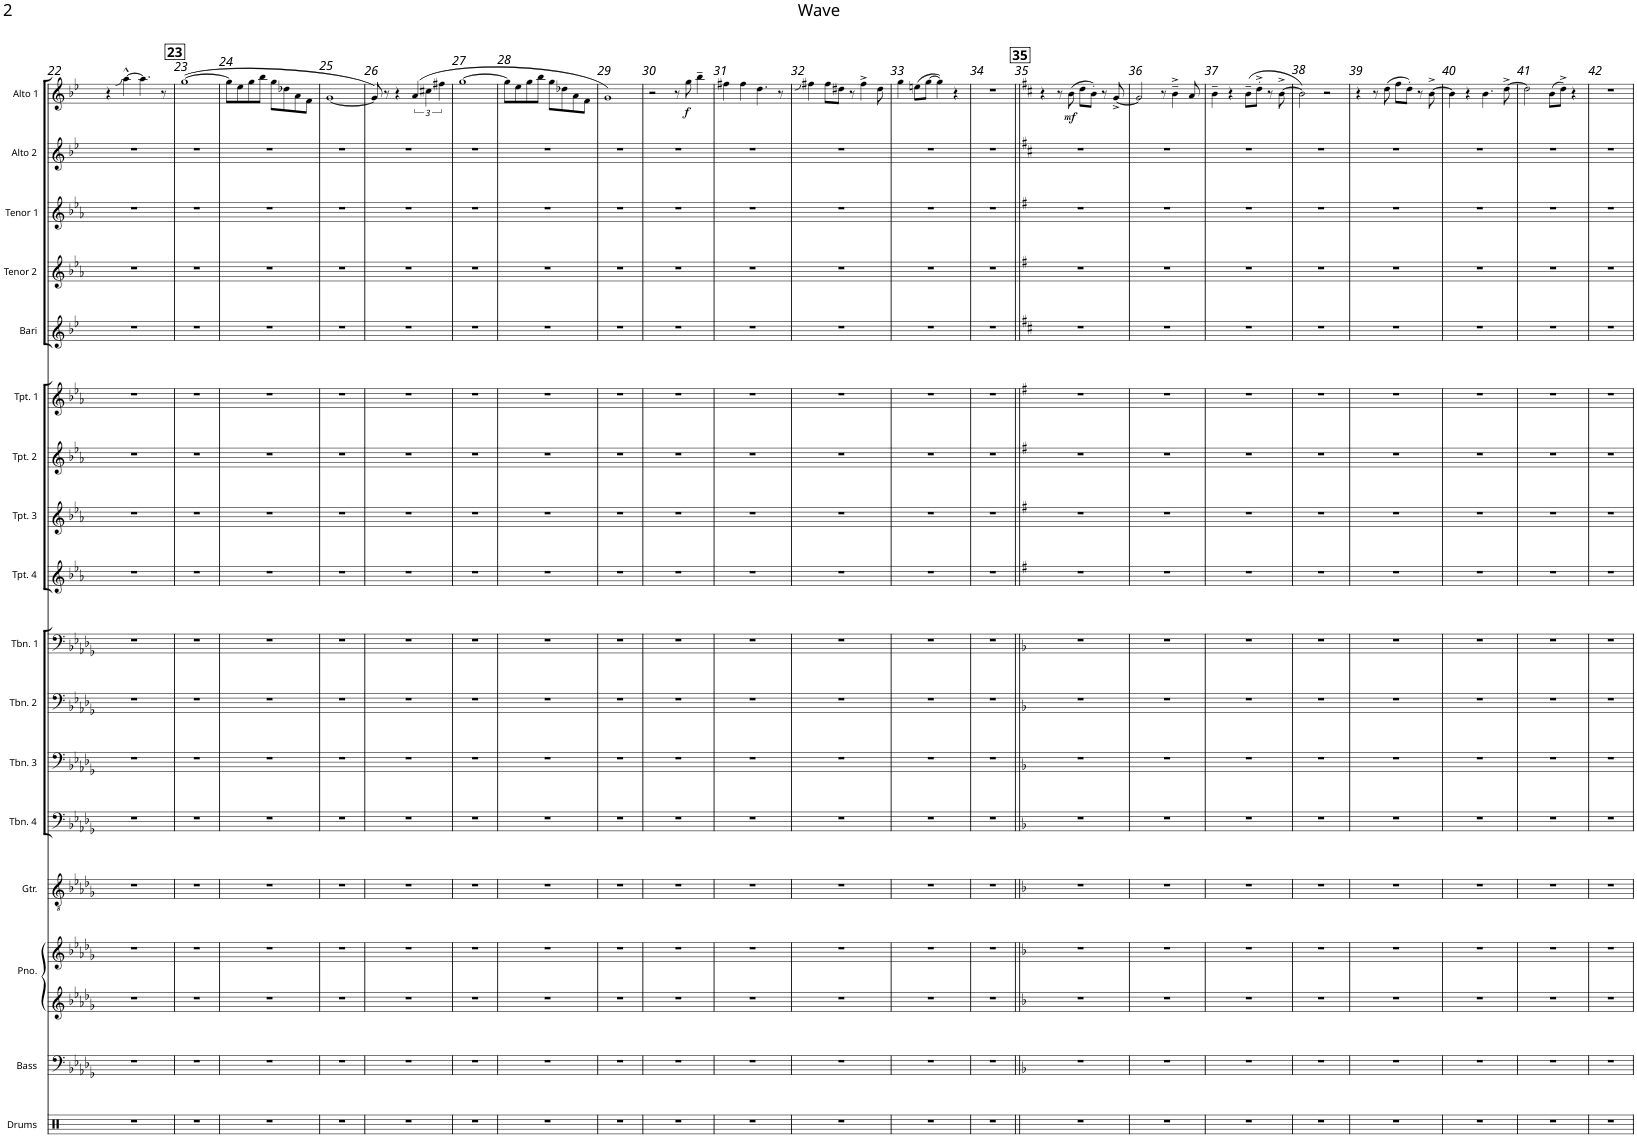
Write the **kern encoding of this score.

**kern	**kern	**kern	**kern	**kern	**kern	**kern	**kern	**kern	**kern	**kern	**kern	**kern	**kern	**kern	**kern	**kern	**kern	**dynam
*part18	*part17	*part16	*part15	*part14	*part13	*part12	*part11	*part10	*part9	*part8	*part7	*part6	*part5	*part4	*part3	*part2	*part1	*part1
*staff18	*staff17	*staff16	*staff15	*staff14	*staff13	*staff12	*staff11	*staff10	*staff9	*staff8	*staff7	*staff6	*staff5	*staff4	*staff3	*staff2	*staff1	*staff1
*I"Drums	*I"Bass	*I"Piano	*I"Piano	*I"Guitar	*I"Trombone 4	*I"Trombone 3	*I"Trombone 2	*I"Trombone 1	*I"Trumpet 4	*I"Trumpet 3	*I"Trumpet 2	*I"Trumpet 1	*I"Bari Sax	*I"Tenor Sax 2	*I"Tenor Sax 1	*I"Alto Sax 2	*I"Alto Sax 1	*
*I'Drums	*I'Bass	*I'Pno	*I'Pno.	*I'Gtr.	*I'Tbn. 4	*I'Tbn. 3	*I'Tbn. 2	*I'Tbn. 1	*I'Tpt. 4	*I'Tpt. 3	*I'Tpt. 2	*I'Tpt. 1	*I'Bari	*I'Tenor 2	*I'Tenor 1	*I'Alto 2	*I'Alto 1	*
!!LO:PB:g=z
*clefX	*clefF4	*clefG2	*clefG2	*clefGv2	*clefF4	*clefF4	*clefF4	*clefF4	*clefG2	*clefG2	*clefG2	*clefG2	*clefG2	*clefG2	*clefG2	*clefG2	*clefG2	*
*	*Trd7c12	*	*	*	*	*	*	*	*Trd1c2	*Trd1c2	*Trd1c2	*Trd1c2	*Trd12c21	*Trd8c14	*Trd8c14	*Trd5c9	*Trd5c9	*
*k[]	*k[b-e-a-d-g-]	*k[b-e-a-d-g-]	*k[b-e-a-d-g-]	*k[b-e-a-d-g-]	*k[b-e-a-d-g-]	*k[b-e-a-d-g-]	*k[b-e-a-d-g-]	*k[b-e-a-d-g-]	*k[b-e-a-]	*k[b-e-a-]	*k[b-e-a-]	*k[b-e-a-]	*k[b-e-]	*k[b-e-a-]	*k[b-e-a-]	*k[b-e-]	*k[b-e-]	*
*M4/4	*M4/4	*M4/4	*M4/4	*M4/4	*M4/4	*M4/4	*M4/4	*M4/4	*M4/4	*M4/4	*M4/4	*M4/4	*M4/4	*M4/4	*M4/4	*M4/4	*M4/4	*
=22	=22	=22	=22	=22	=22	=22	=22	=22	=22	=22	=22	=22	=22	=22	=22	=22	=22	=22
1r	1r	1r	1r	1r	1r	1r	1r	1r	1r	1r	1r	1r	1r	1r	1r	1r	4r	.
.	.	.	.	.	.	.	.	.	.	.	.	.	.	.	.	.	[4aa^^\	.
.	.	.	.	.	.	.	.	.	.	.	.	.	.	.	.	.	4.aa\]	.
.	.	.	.	.	.	.	.	.	.	.	.	.	.	.	.	.	8r	.
!!LO:REH:place=s1:a:B:rj:fs=14:t=23
=23	=23	=23	=23	=23	=23	=23	=23	=23	=23	=23	=23	=23	=23	=23	=23	=23	=23	=23
1r	1r	1r	1r	1r	1r	1r	1r	1r	1r	1r	1r	1r	1r	1r	1r	1r	([1gg	.
=24	=24	=24	=24	=24	=24	=24	=24	=24	=24	=24	=24	=24	=24	=24	=24	=24	=24	=24
1r	1r	1r	1r	1r	1r	1r	1r	1r	1r	1r	1r	1r	1r	1r	1r	1r	8gg\L]	.
.	.	.	.	.	.	.	.	.	.	.	.	.	.	.	.	.	8ee-\	.
.	.	.	.	.	.	.	.	.	.	.	.	.	.	.	.	.	8gg\	.
.	.	.	.	.	.	.	.	.	.	.	.	.	.	.	.	.	8bb-\J	.
.	.	.	.	.	.	.	.	.	.	.	.	.	.	.	.	.	8gg\L	.
.	.	.	.	.	.	.	.	.	.	.	.	.	.	.	.	.	8dd-X\	.
.	.	.	.	.	.	.	.	.	.	.	.	.	.	.	.	.	8a\	.
.	.	.	.	.	.	.	.	.	.	.	.	.	.	.	.	.	8f\J	.
=25	=25	=25	=25	=25	=25	=25	=25	=25	=25	=25	=25	=25	=25	=25	=25	=25	=25	=25
1r	1r	1r	1r	1r	1r	1r	1r	1r	1r	1r	1r	1r	1r	1r	1r	1r	[1g	.
=26	=26	=26	=26	=26	=26	=26	=26	=26	=26	=26	=26	=26	=26	=26	=26	=26	=26	=26
1r	1r	1r	1r	1r	1r	1r	1r	1r	1r	1r	1r	1r	1r	1r	1r	1r	8g/])	.
.	.	.	.	.	.	.	.	.	.	.	.	.	.	.	.	.	8r	.
.	.	.	.	.	.	.	.	.	.	.	.	.	.	.	.	.	4r	.
.	.	.	.	.	.	.	.	.	.	.	.	.	.	.	.	.	(6a/	.
.	.	.	.	.	.	.	.	.	.	.	.	.	.	.	.	.	6cc#X\	.
.	.	.	.	.	.	.	.	.	.	.	.	.	.	.	.	.	6ff#X\	.
=27	=27	=27	=27	=27	=27	=27	=27	=27	=27	=27	=27	=27	=27	=27	=27	=27	=27	=27
1r	1r	1r	1r	1r	1r	1r	1r	1r	1r	1r	1r	1r	1r	1r	1r	1r	[1gg	.
=28	=28	=28	=28	=28	=28	=28	=28	=28	=28	=28	=28	=28	=28	=28	=28	=28	=28	=28
1r	1r	1r	1r	1r	1r	1r	1r	1r	1r	1r	1r	1r	1r	1r	1r	1r	8gg\L]	.
.	.	.	.	.	.	.	.	.	.	.	.	.	.	.	.	.	8ee-\	.
.	.	.	.	.	.	.	.	.	.	.	.	.	.	.	.	.	8gg\	.
.	.	.	.	.	.	.	.	.	.	.	.	.	.	.	.	.	8bb-\J	.
.	.	.	.	.	.	.	.	.	.	.	.	.	.	.	.	.	8gg\L	.
.	.	.	.	.	.	.	.	.	.	.	.	.	.	.	.	.	8dd-X\	.
.	.	.	.	.	.	.	.	.	.	.	.	.	.	.	.	.	8a\	.
.	.	.	.	.	.	.	.	.	.	.	.	.	.	.	.	.	8f\J	.
=29	=29	=29	=29	=29	=29	=29	=29	=29	=29	=29	=29	=29	=29	=29	=29	=29	=29	=29
1r	1r	1r	1r	1r	1r	1r	1r	1r	1r	1r	1r	1r	1r	1r	1r	1r	1g)	.
=30	=30	=30	=30	=30	=30	=30	=30	=30	=30	=30	=30	=30	=30	=30	=30	=30	=30	=30
1r	1r	1r	1r	1r	1r	1r	1r	1r	1r	1r	1r	1r	1r	1r	1r	1r	2r	.
.	.	.	.	.	.	.	.	.	.	.	.	.	.	.	.	.	8r	.
!	!	!	!	!	!	!	!	!	!	!	!	!	!	!	!	!	!	!LO:DY:b
.	.	.	.	.	.	.	.	.	.	.	.	.	.	.	.	.	8gg\	f
.	.	.	.	.	.	.	.	.	.	.	.	.	.	.	.	.	4bb-~\	.
=31	=31	=31	=31	=31	=31	=31	=31	=31	=31	=31	=31	=31	=31	=31	=31	=31	=31	=31
1r	1r	1r	1r	1r	1r	1r	1r	1r	1r	1r	1r	1r	1r	1r	1r	1r	4ff#X\	.
.	.	.	.	.	.	.	.	.	.	.	.	.	.	.	.	.	4ff#\	.
.	.	.	.	.	.	.	.	.	.	.	.	.	.	.	.	.	4.dd\	.
.	.	.	.	.	.	.	.	.	.	.	.	.	.	.	.	.	8r	.
=32	=32	=32	=32	=32	=32	=32	=32	=32	=32	=32	=32	=32	=32	=32	=32	=32	=32	=32
1r	1r	1r	1r	1r	1r	1r	1r	1r	1r	1r	1r	1r	1r	1r	1r	1r	4ff#X\	.
.	.	.	.	.	.	.	.	.	.	.	.	.	.	.	.	.	8ff#\L	.
.	.	.	.	.	.	.	.	.	.	.	.	.	.	.	.	.	8dd#X\J	.
.	.	.	.	.	.	.	.	.	.	.	.	.	.	.	.	.	8r	.
.	.	.	.	.	.	.	.	.	.	.	.	.	.	.	.	.	4ff#^\	.
.	.	.	.	.	.	.	.	.	.	.	.	.	.	.	.	.	8dd#\	.
=33	=33	=33	=33	=33	=33	=33	=33	=33	=33	=33	=33	=33	=33	=33	=33	=33	=33	=33
1r	1r	1r	1r	1r	1r	1r	1r	1r	1r	1r	1r	1r	1r	1r	1r	1r	4gg\	.
.	.	.	.	.	.	.	.	.	.	.	.	.	.	.	.	.	(8een\L	.
.	.	.	.	.	.	.	.	.	.	.	.	.	.	.	.	.	[8gg\J	.
.	.	.	.	.	.	.	.	.	.	.	.	.	.	.	.	.	4gg\])	.
.	.	.	.	.	.	.	.	.	.	.	.	.	.	.	.	.	4r	.
=34	=34	=34	=34	=34	=34	=34	=34	=34	=34	=34	=34	=34	=34	=34	=34	=34	=34	=34
1r	1r	1r	1r	1r	1r	1r	1r	1r	1r	1r	1r	1r	1r	1r	1r	1r	1r	.
!!LO:REH:place=s1:a:B:rj:fs=14:t=35
=35||	=35||	=35||	=35||	=35||	=35||	=35||	=35||	=35||	=35||	=35||	=35||	=35||	=35||	=35||	=35||	=35||	=35||	=35||
*	*k[b-]	*k[b-]	*k[b-]	*k[b-]	*k[b-]	*k[b-]	*k[b-]	*k[b-]	*k[f#]	*k[f#]	*k[f#]	*k[f#]	*k[f#c#]	*k[f#]	*k[f#]	*k[f#c#]	*k[f#c#]	*
1r	1r	1r	1r	1r	1r	1r	1r	1r	1r	1r	1r	1r	1r	1r	1r	1r	4r	.
.	.	.	.	.	.	.	.	.	.	.	.	.	.	.	.	.	8r	.
!	!	!	!	!	!	!	!	!	!	!	!	!	!	!	!	!	!	!LO:DY:b
.	.	.	.	.	.	.	.	.	.	.	.	.	.	.	.	.	(8b\	mf
.	.	.	.	.	.	.	.	.	.	.	.	.	.	.	.	.	8dd\L	.
.	.	.	.	.	.	.	.	.	.	.	.	.	.	.	.	.	8b'\J)	.
.	.	.	.	.	.	.	.	.	.	.	.	.	.	.	.	.	8r	.
.	.	.	.	.	.	.	.	.	.	.	.	.	.	.	.	.	[8g^/	.
=36	=36	=36	=36	=36	=36	=36	=36	=36	=36	=36	=36	=36	=36	=36	=36	=36	=36	=36
1r	1r	1r	1r	1r	1r	1r	1r	1r	1r	1r	1r	1r	1r	1r	1r	1r	2g/]	.
.	.	.	.	.	.	.	.	.	.	.	.	.	.	.	.	.	8r	.
.	.	.	.	.	.	.	.	.	.	.	.	.	.	.	.	.	4b~^\	.
.	.	.	.	.	.	.	.	.	.	.	.	.	.	.	.	.	8a/	.
=37	=37	=37	=37	=37	=37	=37	=37	=37	=37	=37	=37	=37	=37	=37	=37	=37	=37	=37
1r	1r	1r	1r	1r	1r	1r	1r	1r	1r	1r	1r	1r	1r	1r	1r	1r	4b~\	.
.	.	.	.	.	.	.	.	.	.	.	.	.	.	.	.	.	4r	.
.	.	.	.	.	.	.	.	.	.	.	.	.	.	.	.	.	(8b~\L	.
.	.	.	.	.	.	.	.	.	.	.	.	.	.	.	.	.	8dd'^\J	.
.	.	.	.	.	.	.	.	.	.	.	.	.	.	.	.	.	8r	.
.	.	.	.	.	.	.	.	.	.	.	.	.	.	.	.	.	[8b^\	.
=38	=38	=38	=38	=38	=38	=38	=38	=38	=38	=38	=38	=38	=38	=38	=38	=38	=38	=38
1r	1r	1r	1r	1r	1r	1r	1r	1r	1r	1r	1r	1r	1r	1r	1r	1r	2b\])	.
.	.	.	.	.	.	.	.	.	.	.	.	.	.	.	.	.	2r	.
=39	=39	=39	=39	=39	=39	=39	=39	=39	=39	=39	=39	=39	=39	=39	=39	=39	=39	=39
1r	1r	1r	1r	1r	1r	1r	1r	1r	1r	1r	1r	1r	1r	1r	1r	1r	4r	.
.	.	.	.	.	.	.	.	.	.	.	.	.	.	.	.	.	8r	.
.	.	.	.	.	.	.	.	.	.	.	.	.	.	.	.	.	(8dd\	.
.	.	.	.	.	.	.	.	.	.	.	.	.	.	.	.	.	8ff#\L	.
.	.	.	.	.	.	.	.	.	.	.	.	.	.	.	.	.	8dd'\J)	.
.	.	.	.	.	.	.	.	.	.	.	.	.	.	.	.	.	8r	.
.	.	.	.	.	.	.	.	.	.	.	.	.	.	.	.	.	[8b^\	.
=40	=40	=40	=40	=40	=40	=40	=40	=40	=40	=40	=40	=40	=40	=40	=40	=40	=40	=40
1r	1r	1r	1r	1r	1r	1r	1r	1r	1r	1r	1r	1r	1r	1r	1r	1r	4b\]	.
.	.	.	.	.	.	.	.	.	.	.	.	.	.	.	.	.	4r	.
.	.	.	.	.	.	.	.	.	.	.	.	.	.	.	.	.	4.b\	.
.	.	.	.	.	.	.	.	.	.	.	.	.	.	.	.	.	[8dd^\	.
=41	=41	=41	=41	=41	=41	=41	=41	=41	=41	=41	=41	=41	=41	=41	=41	=41	=41	=41
1r	1r	1r	1r	1r	1r	1r	1r	1r	1r	1r	1r	1r	1r	1r	1r	1r	2dd\]	.
.	.	.	.	.	.	.	.	.	.	.	.	.	.	.	.	.	(8b\L	.
.	.	.	.	.	.	.	.	.	.	.	.	.	.	.	.	.	8dd^\J)	.
.	.	.	.	.	.	.	.	.	.	.	.	.	.	.	.	.	4r	.
=42	=42	=42	=42	=42	=42	=42	=42	=42	=42	=42	=42	=42	=42	=42	=42	=42	=42	=42
1r	1r	1r	1r	1r	1r	1r	1r	1r	1r	1r	1r	1r	1r	1r	1r	1r	1r	.
=	=	=	=	=	=	=	=	=	=	=	=	=	=	=	=	=	=	=
*-	*-	*-	*-	*-	*-	*-	*-	*-	*-	*-	*-	*-	*-	*-	*-	*-	*-	*-
